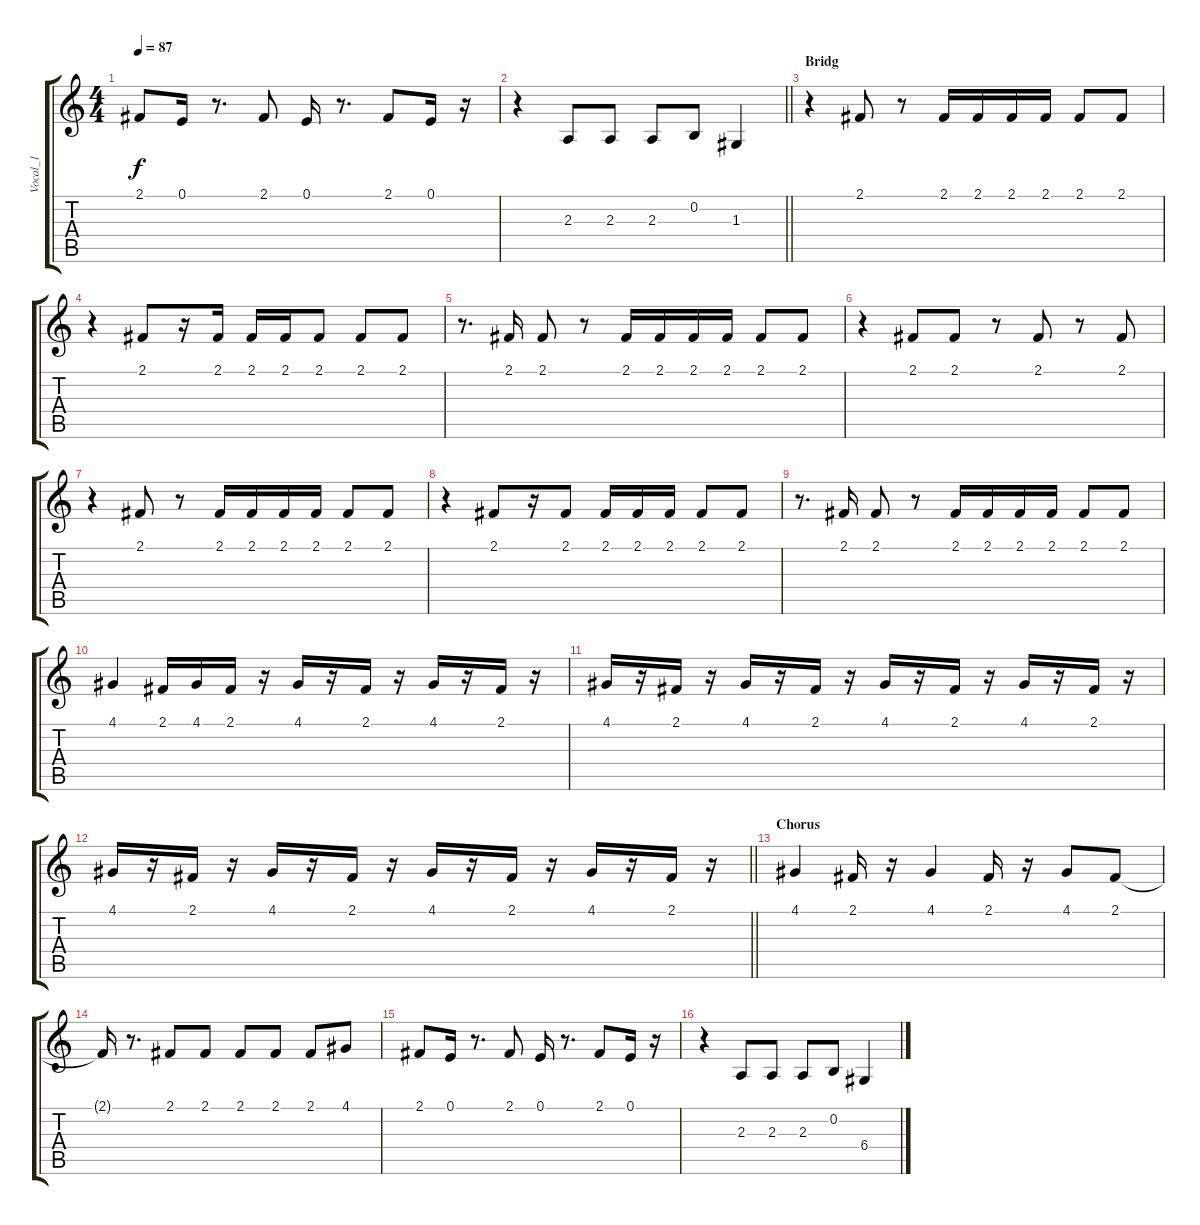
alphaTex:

\track ("Vocal_1" "Vocal_1") {instrument flute}
\staff {score tabs}
\tuning (E4 B3 G3 D3 A2 E2) {hide}
\ts (4 4)
\tempo 87
\clef g2
\ks c
2.1.8{dy f} 0.1.16 r.8{d} 2.1.8 0.1.16 r.8{d} 2.1.8 0.1.16 r.16 |
\barLineRight lightlight
r.4 2.3.8 2.3.8 2.3.8 0.2.8 1.3.4 |
\section ("" "Bridg")
r.4 2.1.8 r.8 2.1.16 2.1.16 2.1.16 2.1.16 2.1.8 2.1.8 |
r.4 2.1.8 r.16 2.1.16 2.1.16 2.1.16 2.1.8 2.1.8 2.1.8 |
r.8{d} 2.1.16 2.1.8 r.8 2.1.16 2.1.16 2.1.16 2.1.16 2.1.8 2.1.8 |
r.4 2.1.8 2.1.8 r.8 2.1.8 r.8 2.1.8 |
r.4 2.1.8 r.8 2.1.16 2.1.16 2.1.16 2.1.16 2.1.8 2.1.8 |
r.4 2.1.8 r.16 2.1.8 2.1.16 2.1.16 2.1.16 2.1.8 2.1.8 |
r.8{d} 2.1.16 2.1.8 r.8 2.1.16 2.1.16 2.1.16 2.1.16 2.1.8 2.1.8 |
4.1.4 2.1.16 4.1.16 2.1.16 r.16 4.1.16 r.16 2.1.16 r.16 4.1.16 r.16 2.1.16 r.16 |
4.1.16 r.16 2.1.16 r.16 4.1.16 r.16 2.1.16 r.16 4.1.16 r.16 2.1.16 r.16 4.1.16 r.16 2.1.16 r.16 |
\barLineRight lightlight
4.1.16 r.16 2.1.16 r.16 4.1.16 r.16 2.1.16 r.16 4.1.16 r.16 2.1.16 r.16 4.1.16 r.16 2.1.16 r.16 |
\section ("" "Chorus")
4.1.4 2.1.16 r.16 4.1.4 2.1.16 r.16 4.1.8 2.1.8 |
2.1{t}.16 r.8{d} 2.1.8 2.1.8 2.1.8 2.1.8 2.1.8 4.1.8 |
2.1.8 0.1.16 r.8{d} 2.1.8 0.1.16 r.8{d} 2.1.8 0.1.16 r.16 |
r.4 2.3.8 2.3.8 2.3.8 0.2.8 6.4.4
